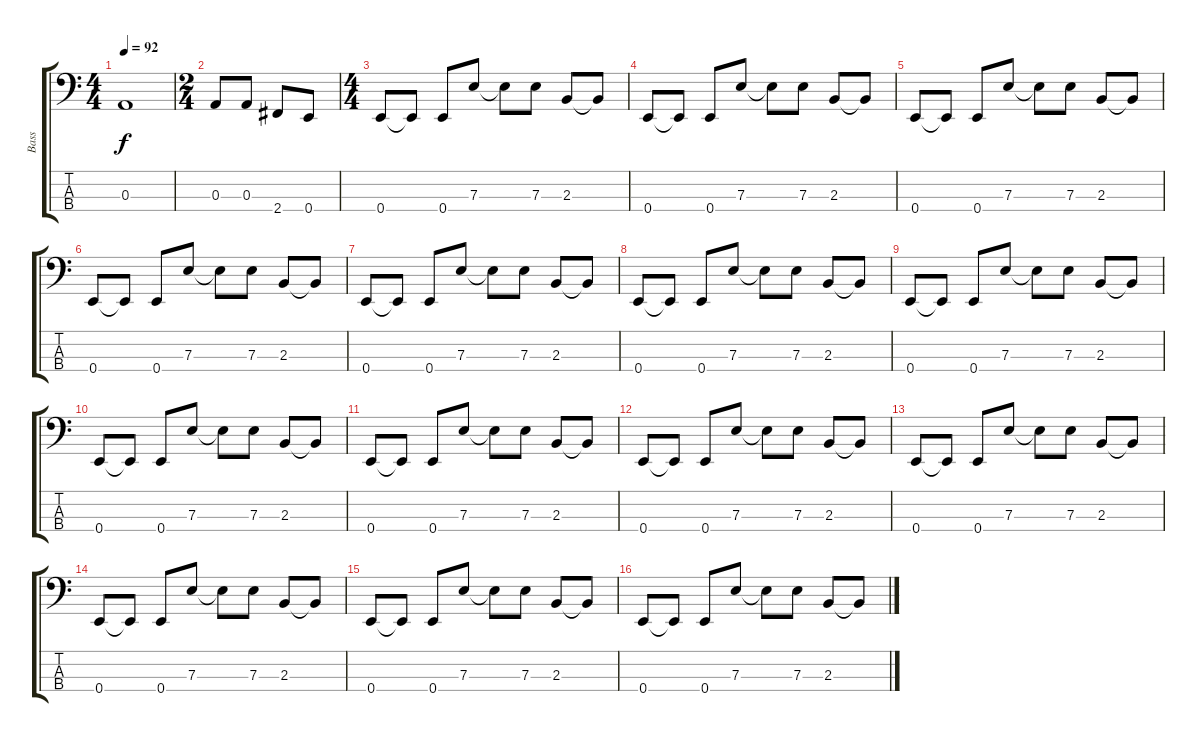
\track ("Bass" "Bass") {instrument electricbassfinger}
\staff {score tabs}
\tuning (G2 D2 A1 E1) {hide}
\ts (4 4)
\tempo 92
\clef f4
\ks c
0.3.1{dy f} |
\ts (2 4)
0.3.8 0.3.8 2.4.8 0.4.8 |
\ts (4 4)
0.4.8 0.4{t}.8 0.4.8 7.3.8 7.3{t}.8 7.3.8 2.3.8 2.3{t}.8 |
0.4.8 0.4{t}.8 0.4.8 7.3.8 7.3{t}.8 7.3.8 2.3.8 2.3{t}.8 |
0.4.8 0.4{t}.8 0.4.8 7.3.8 7.3{t}.8 7.3.8 2.3.8 2.3{t}.8 |
0.4.8 0.4{t}.8 0.4.8 7.3.8 7.3{t}.8 7.3.8 2.3.8 2.3{t}.8 |
0.4.8 0.4{t}.8 0.4.8 7.3.8 7.3{t}.8 7.3.8 2.3.8 2.3{t}.8 |
0.4.8 0.4{t}.8 0.4.8 7.3.8 7.3{t}.8 7.3.8 2.3.8 2.3{t}.8 |
0.4.8 0.4{t}.8 0.4.8 7.3.8 7.3{t}.8 7.3.8 2.3.8 2.3{t}.8 |
0.4.8 0.4{t}.8 0.4.8 7.3.8 7.3{t}.8 7.3.8 2.3.8 2.3{t}.8 |
0.4.8 0.4{t}.8 0.4.8 7.3.8 7.3{t}.8 7.3.8 2.3.8 2.3{t}.8 |
0.4.8 0.4{t}.8 0.4.8 7.3.8 7.3{t}.8 7.3.8 2.3.8 2.3{t}.8 |
0.4.8 0.4{t}.8 0.4.8 7.3.8 7.3{t}.8 7.3.8 2.3.8 2.3{t}.8 |
0.4.8 0.4{t}.8 0.4.8 7.3.8 7.3{t}.8 7.3.8 2.3.8 2.3{t}.8 |
0.4.8 0.4{t}.8 0.4.8 7.3.8 7.3{t}.8 7.3.8 2.3.8 2.3{t}.8 |
0.4.8 0.4{t}.8 0.4.8 7.3.8 7.3{t}.8 7.3.8 2.3.8 2.3{t}.8
